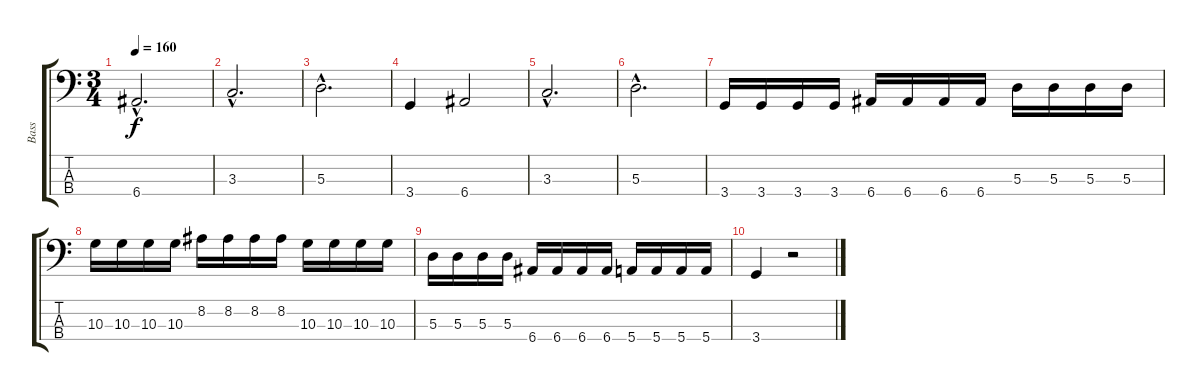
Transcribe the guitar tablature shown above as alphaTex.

\track ("Bass" "Bass") {instrument electricbasspick}
\staff {score tabs}
\tuning (G2 D2 A1 E1) {hide}
\ts (3 4)
\tempo 160
\clef f4
\ks c
6.4{hac}.2{d dy f} |
3.3{hac}.2{d} |
5.3{hac}.2{d} |
3.4.4 6.4.2 |
3.3{hac}.2{d} |
5.3{hac}.2{d} |
3.4.16 3.4.16 3.4.16 3.4.16 6.4.16 6.4.16 6.4.16 6.4.16 5.3.16 5.3.16 5.3.16 5.3.16 |
10.3.16 10.3.16 10.3.16 10.3.16 8.2.16 8.2.16 8.2.16 8.2.16 10.3.16 10.3.16 10.3.16 10.3.16 |
5.3.16 5.3.16 5.3.16 5.3.16 6.4.16 6.4.16 6.4.16 6.4.16 5.4.16 5.4.16 5.4.16 5.4.16 |
3.4.4 r.2
